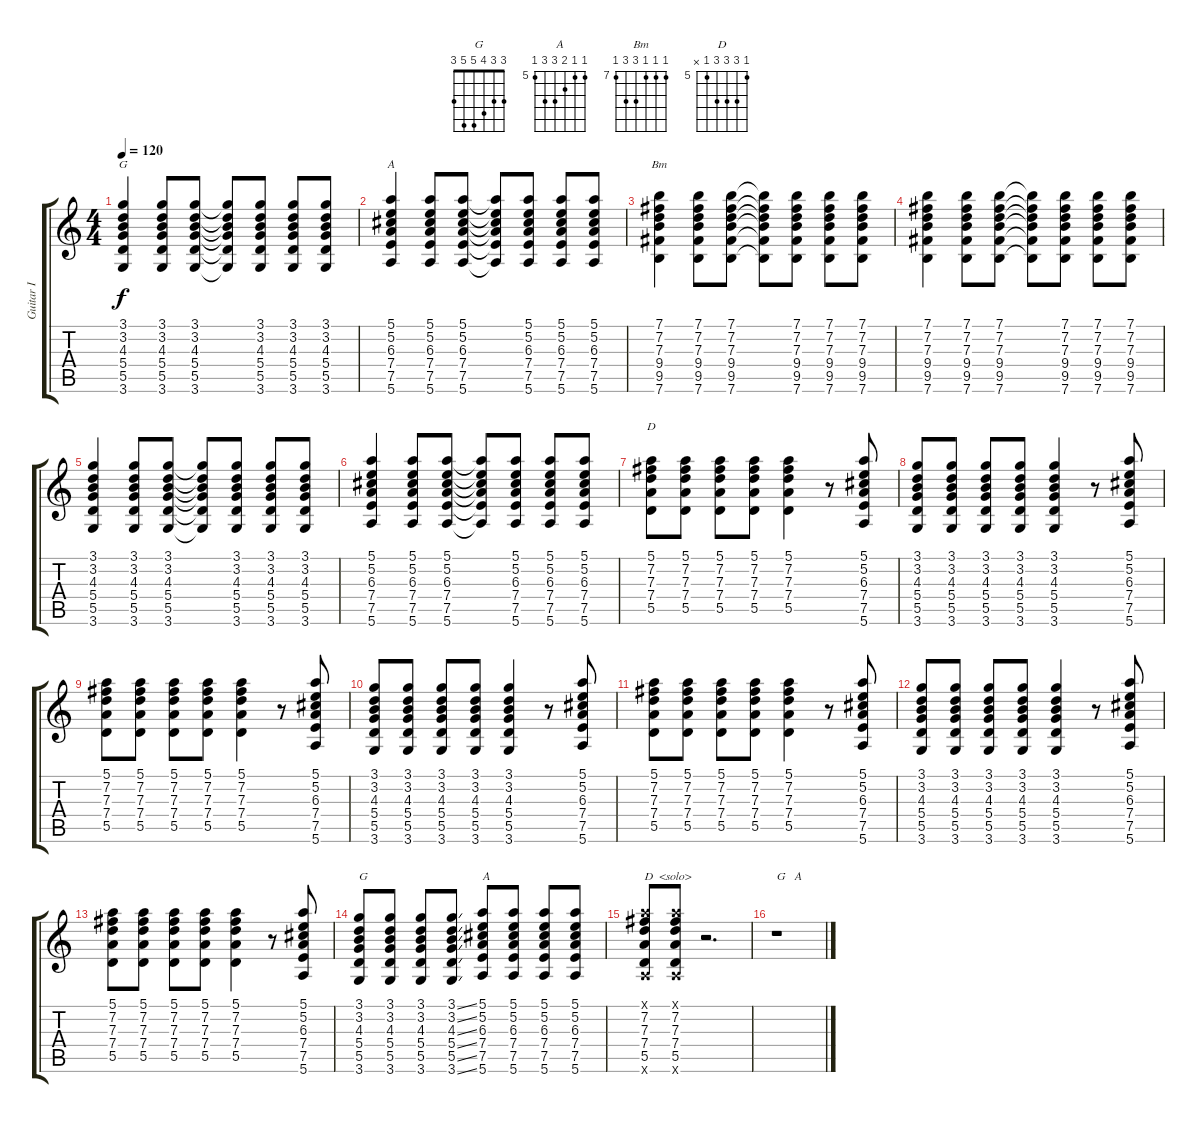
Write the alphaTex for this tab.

\track ("Guitar I" "Guitar I") {instrument overdrivenguitar}
\staff {score tabs}
\tuning (E4 B3 G3 D3 A2 E2) {hide}
\chord ("G" 3 3 4 5 5 3)
\chord ("A" 5 5 6 7 7 5) {firstfret 5}
\chord ("Bm" 7 7 7 9 9 7) {firstfret 7}
\chord ("D" 5 7 7 7 5 x) {firstfret 5}
\ts (4 4)
\tempo 120
\clef g2
\ks c
(3.1 3.2 4.3 5.4 5.5 3.6).4{ch "G" dy f} (3.1 3.2 4.3 5.4 5.5 3.6).8 (3.1 3.2 4.3 5.4 5.5 3.6).8 (3.1{t} 3.2{t} 4.3{t} 5.4{t} 5.5{t} 3.6{t}).8 (3.1 3.2 4.3 5.4 5.5 3.6).8 (3.1 3.2 4.3 5.4 5.5 3.6).8 (3.1 3.2 4.3 5.4 5.5 3.6).8 |
(5.1 5.2 6.3 7.4 7.5 5.6).4{ch "A"} (5.1 5.2 6.3 7.4 7.5 5.6).8 (5.1 5.2 6.3 7.4 7.5 5.6).8 (5.1{t} 5.2{t} 6.3{t} 7.4{t} 7.5{t} 5.6{t}).8 (5.1 5.2 6.3 7.4 7.5 5.6).8 (5.1 5.2 6.3 7.4 7.5 5.6).8 (5.1 5.2 6.3 7.4 7.5 5.6).8 |
(7.1 7.2 7.3 9.4 9.5 7.6).4{ch "Bm"} (7.1 7.2 7.3 9.4 9.5 7.6).8 (7.1 7.2 7.3 9.4 9.5 7.6).8 (7.1{t} 7.2{t} 7.3{t} 9.4{t} 9.5{t} 7.6{t}).8 (7.1 7.2 7.3 9.4 9.5 7.6).8 (7.1 7.2 7.3 9.4 9.5 7.6).8 (7.1 7.2 7.3 9.4 9.5 7.6).8 |
(7.1 7.2 7.3 9.4 9.5 7.6).4 (7.1 7.2 7.3 9.4 9.5 7.6).8 (7.1 7.2 7.3 9.4 9.5 7.6).8 (7.1{t} 7.2{t} 7.3{t} 9.4{t} 9.5{t} 7.6{t}).8 (7.1 7.2 7.3 9.4 9.5 7.6).8 (7.1 7.2 7.3 9.4 9.5 7.6).8 (7.1 7.2 7.3 9.4 9.5 7.6).8 |
(3.1 3.2 4.3 5.4 5.5 3.6).4 (3.1 3.2 4.3 5.4 5.5 3.6).8 (3.1 3.2 4.3 5.4 5.5 3.6).8 (3.1{t} 3.2{t} 4.3{t} 5.4{t} 5.5{t} 3.6{t}).8 (3.1 3.2 4.3 5.4 5.5 3.6).8 (3.1 3.2 4.3 5.4 5.5 3.6).8 (3.1 3.2 4.3 5.4 5.5 3.6).8 |
(5.1 5.2 6.3 7.4 7.5 5.6).4 (5.1 5.2 6.3 7.4 7.5 5.6).8 (5.1 5.2 6.3 7.4 7.5 5.6).8 (5.1{t} 5.2{t} 6.3{t} 7.4{t} 7.5{t} 5.6{t}).8 (5.1 5.2 6.3 7.4 7.5 5.6).8 (5.1 5.2 6.3 7.4 7.5 5.6).8 (5.1 5.2 6.3 7.4 7.5 5.6).8 |
(5.1 7.2 7.3 7.4 5.5).8{ch "D"} (5.1 7.2 7.3 7.4 5.5).8 (5.1 7.2 7.3 7.4 5.5).8 (5.1 7.2 7.3 7.4 5.5).8 (5.1 7.2 7.3 7.4 5.5).4 r.8 (5.1 5.2 6.3 7.4 7.5 5.6).8 |
(3.1 3.2 4.3 5.4 5.5 3.6).8 (3.1 3.2 4.3 5.4 5.5 3.6).8 (3.1 3.2 4.3 5.4 5.5 3.6).8 (3.1 3.2 4.3 5.4 5.5 3.6).8 (3.1 3.2 4.3 5.4 5.5 3.6).4 r.8 (5.1 5.2 6.3 7.4 7.5 5.6).8 |
(5.1 7.2 7.3 7.4 5.5).8 (5.1 7.2 7.3 7.4 5.5).8 (5.1 7.2 7.3 7.4 5.5).8 (5.1 7.2 7.3 7.4 5.5).8 (5.1 7.2 7.3 7.4 5.5).4 r.8 (5.1 5.2 6.3 7.4 7.5 5.6).8 |
(3.1 3.2 4.3 5.4 5.5 3.6).8 (3.1 3.2 4.3 5.4 5.5 3.6).8 (3.1 3.2 4.3 5.4 5.5 3.6).8 (3.1 3.2 4.3 5.4 5.5 3.6).8 (3.1 3.2 4.3 5.4 5.5 3.6).4 r.8 (5.1 5.2 6.3 7.4 7.5 5.6).8 |
(5.1 7.2 7.3 7.4 5.5).8 (5.1 7.2 7.3 7.4 5.5).8 (5.1 7.2 7.3 7.4 5.5).8 (5.1 7.2 7.3 7.4 5.5).8 (5.1 7.2 7.3 7.4 5.5).4 r.8 (5.1 5.2 6.3 7.4 7.5 5.6).8 |
(3.1 3.2 4.3 5.4 5.5 3.6).8 (3.1 3.2 4.3 5.4 5.5 3.6).8 (3.1 3.2 4.3 5.4 5.5 3.6).8 (3.1 3.2 4.3 5.4 5.5 3.6).8 (3.1 3.2 4.3 5.4 5.5 3.6).4 r.8 (5.1 5.2 6.3 7.4 7.5 5.6).8 |
(5.1 7.2 7.3 7.4 5.5).8 (5.1 7.2 7.3 7.4 5.5).8 (5.1 7.2 7.3 7.4 5.5).8 (5.1 7.2 7.3 7.4 5.5).8 (5.1 7.2 7.3 7.4 5.5).4 r.8 (5.1 5.2 6.3 7.4 7.5 5.6).8 |
(3.1 3.2 4.3 5.4 5.5 3.6).8{txt "G"} (3.1 3.2 4.3 5.4 5.5 3.6).8 (3.1 3.2 4.3 5.4 5.5 3.6).8 (3.1{ss} 3.2{ss} 4.3{ss} 5.4{ss} 5.5{ss} 3.6{ss}).8 (5.1 5.2 6.3 7.4 7.5 5.6).8{txt "A"} (5.1 5.2 6.3 7.4 7.5 5.6).8 (5.1 5.2 6.3 7.4 7.5 5.6).8 (5.1 5.2 6.3 7.4 7.5 5.6).8 |
(5.1{x} 7.2 7.3 7.4 5.5 5.6{x}).8{txt "D  <solo>"} (5.1{x} 7.2 7.3 7.4 5.5 5.6{x}).8 r.2{d} |
r.1{txt "G   A"}
